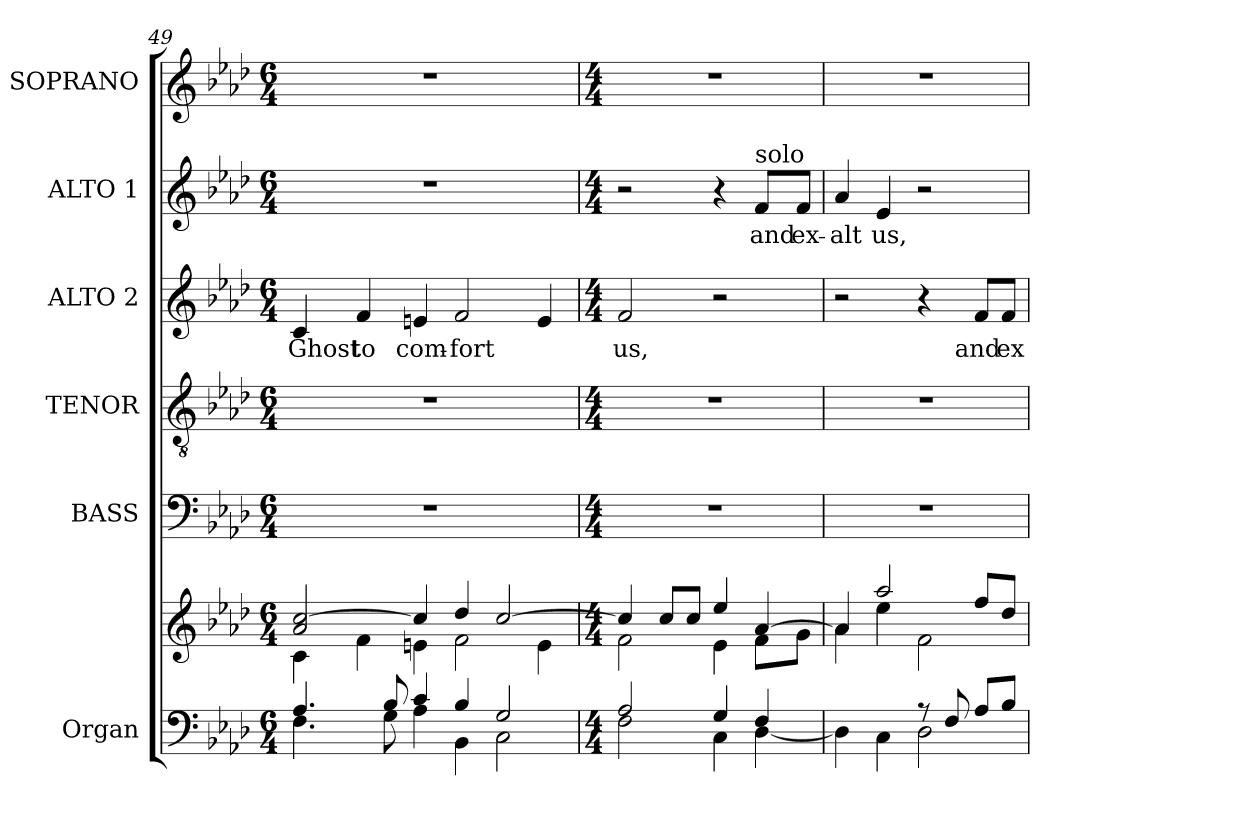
**kern	**kern	**kern	**kern	**kern	**text	**kern	**text	**kern
*part6	*part6	*part5	*part4	*part3	*part3	*part2	*part2	*part1
*staff7	*staff6	*staff5	*staff4	*staff3	*staff3	*staff2	*staff2	*staff1
*I"Organ	*	*I"BASS	*I"TENOR	*I"ALTO 2	*	*I"ALTO 1	*	*I"SOPRANO
*I'Org.	*	*I'B.	*I'T.	*I'A2.	*	*I'A1.	*	*I'S.
!!LO:PB:g=z
*clefF4	*clefG2	*clefF4	*clefGv2	*clefG2	*	*clefG2	*	*clefG2
*	*	*	*ITrd7c12	*	*	*	*	*
*k[b-e-a-d-]	*k[b-e-a-d-]	*k[b-e-a-d-]	*k[b-e-a-d-]	*k[b-e-a-d-]	*	*k[b-e-a-d-]	*	*k[b-e-a-d-]
*f:	*f:	*f:	*f:	*f:	*	*f:	*	*f:
*M6/4	*M6/4	*M6/4	*M6/4	*M6/4	*	*M6/4	*	*M6/4
=49	=49	=49	=49	=49	=49	=49	=49	=49
*^	*^	*	*	*	*	*	*	*
!	!	!	!	!LO:N:vis=1	!LO:N:vis=1	!	!	!	!	!
!	!	!	!	!	!	!	!LO:LY:b:color=#000000	!LO:N:vis=1	!	!LO:N:vis=1
4.A-i/	4.Fi\	2a-i/ [2cci	4ci\	1.r	1.r	4ci/	Ghost	1.r	.	1.r
!	!	!	!	!	!	!	!LO:LY:b:color=#000000	!	!	!
.	.	.	4fi\	.	.	4fi/	to	.	.	.
8B-i/	8Gi\	.	.	.	.	.	.	.	.	.
!	!	!	!	!	!	!	!LO:LY:b:color=#000000	!	!	!
4ci/	4A-i\	4cci/]	4eni\	.	.	4eni/	com-	.	.	.
!	!	!	!	!	!	!	!LO:LY:b:color=#000000	!	!	!
4B-i/	4BB-i\	4dd-i/	2fi\	.	.	2fi/	-fort	.	.	.
2Gi/	2Ci\	[2cci/	.	.	.	.	.	.	.	.
.	.	.	4ei\	.	.	4ei/	.	.	.	.
=50	=50	=50	=50	=50	=50	=50	=50	=50	=50	=50
*M4/4	*	*M4/4	*	*M4/4	*M4/4	*M4/4	*	*M4/4	*	*M4/4
!	!	!	!	!	!	!	!LO:LY:b:color=#000000	!	!	!
2A-i/	2Fi\	4cci/]	2fi\	1r	1r	2fi/	us,	2r	.	1r
.	.	8cci/L	.	.	.	.	.	.	.	.
.	.	8cci/J	.	.	.	.	.	.	.	.
4Gi/	4Ci\	4ee-i/	4e-i\	.	.	2r	.	4r	.	.
!	!	!	!	!	!	!	!	!LO:TX:a:t=solo	!	!
!	!	!	!	!	!	!	!	!	!LO:LY:b:color=#000000	!
4Fi/	[4D-i\	[4a-i/	8fi\L	.	.	.	.	8fi/L	and	.
!	!	!	!	!	!	!	!	!	!LO:LY:b:color=#000000	!
.	.	.	8gi\J	.	.	.	.	8fi/J	ex-	.
=51	=51	=51	=51	=51	=51	=51	=51	=51	=51	=51
!	!	!	!	!	!	!	!	!	!LO:LY:b:color=#000000	!
2ryy	4D-i\]	4a-i/]	4a-i\	1r	1r	2r	.	4a-i/	-alt	1r
!	!	!	!	!	!	!	!	!	!LO:LY:b:color=#000000	!
.	4Ci\	2aa-i/	4ee-i\	.	.	.	.	4e-i/	us,	.
8r	2D-i\	.	2fi\	.	.	4r	.	2r	.	.
8Fi/	.	.	.	.	.	.	.	.	.	.
!	!	!	!	!	!	!	!LO:LY:b:color=#000000	!	!	!
8A-i/L	.	8ffi/L	.	.	.	8fi/L	and	.	.	.
!	!	!	!	!	!	!	!LO:LY:b:color=#000000	!	!	!
8B-i/J	.	8dd-i/J	.	.	.	8fi/J	ex-	.	.	.
*v	*v	*	*	*	*	*	*	*	*	*
*	*v	*v	*	*	*	*	*	*	*
=	=	=	=	=	=	=	=	=
*-	*-	*-	*-	*-	*-	*-	*-	*-
